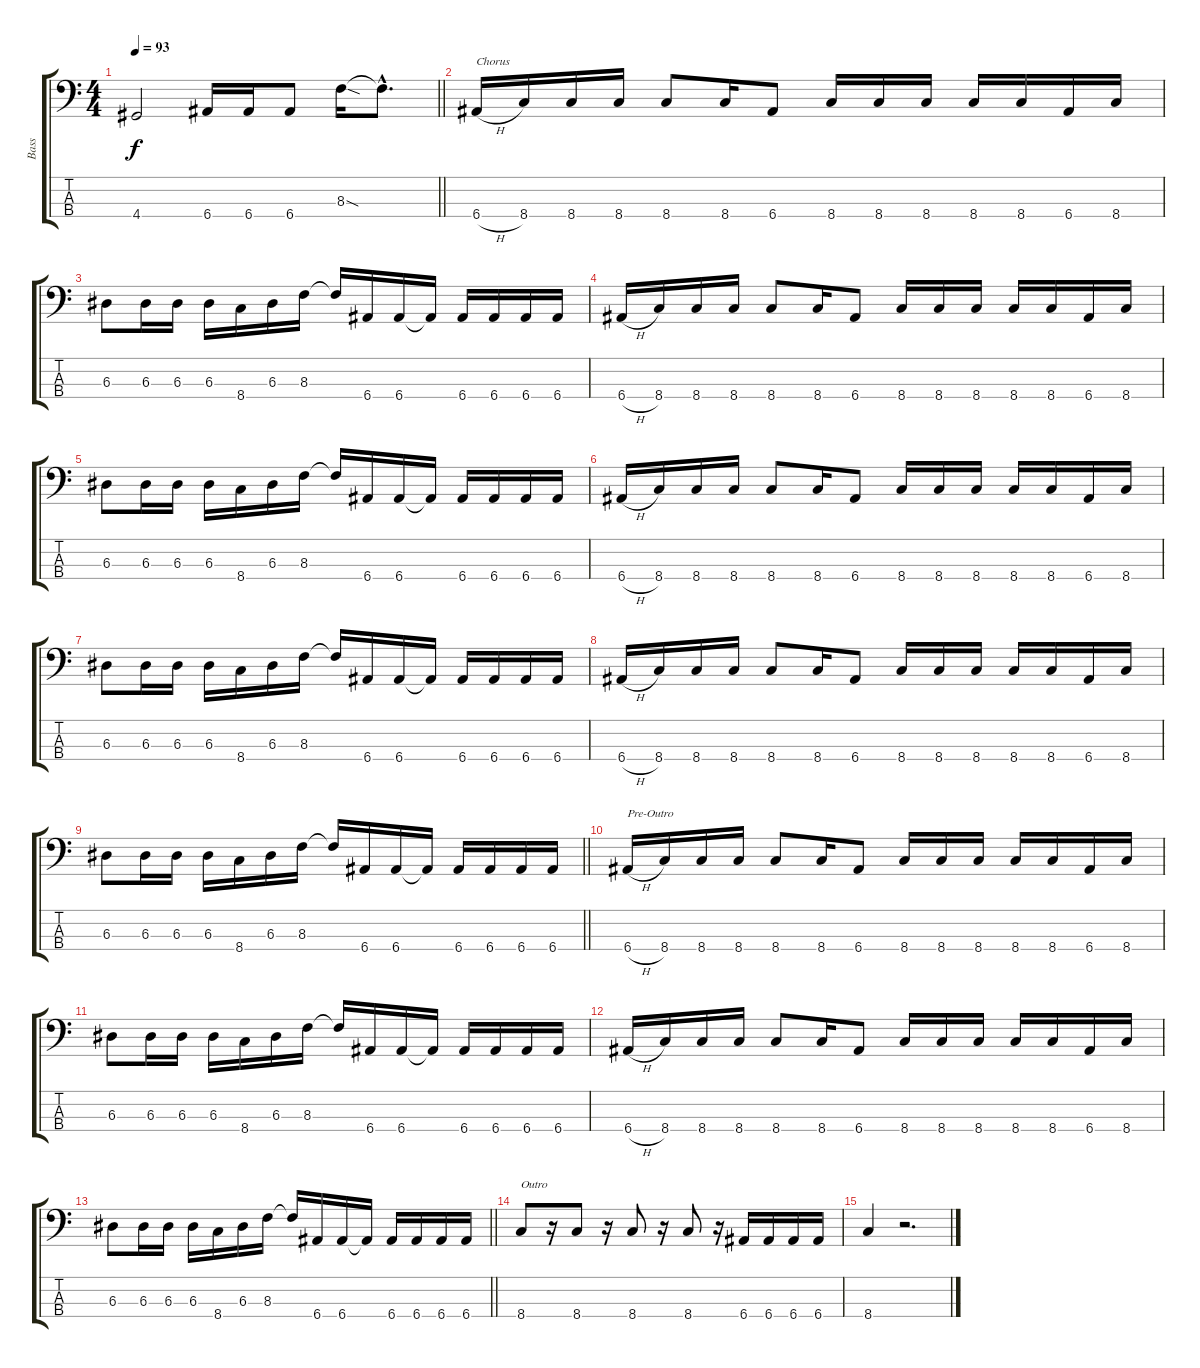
\track ("Bass" "Bass") {instrument electricbassfinger}
\staff {score tabs}
\tuning (G2 D2 A1 E1) {hide}
\ts (4 4)
\tempo 93
\clef f4
\barLineRight lightlight
\ks c
4.4.2{dy f} 6.4.16 6.4.16 6.4.8 8.3{sod}.16 8.3{hac t}.8{d} |
6.4{h}.16{txt "Chorus"} 8.4.16 8.4.16 8.4.16 8.4.8 8.4.16 6.4.8 8.4.16 8.4.16 8.4.16 8.4.16 8.4.16 6.4.16 8.4.16 |
6.3.8 6.3.16 6.3.16 6.3.16 8.4.16 6.3.16 8.3.16 8.3{t}.16 6.4.16 6.4.16 6.4{t}.16 6.4.16 6.4.16 6.4.16 6.4.16 |
6.4{h}.16 8.4.16 8.4.16 8.4.16 8.4.8 8.4.16 6.4.8 8.4.16 8.4.16 8.4.16 8.4.16 8.4.16 6.4.16 8.4.16 |
6.3.8 6.3.16 6.3.16 6.3.16 8.4.16 6.3.16 8.3.16 8.3{t}.16 6.4.16 6.4.16 6.4{t}.16 6.4.16 6.4.16 6.4.16 6.4.16 |
6.4{h}.16 8.4.16 8.4.16 8.4.16 8.4.8 8.4.16 6.4.8 8.4.16 8.4.16 8.4.16 8.4.16 8.4.16 6.4.16 8.4.16 |
6.3.8 6.3.16 6.3.16 6.3.16 8.4.16 6.3.16 8.3.16 8.3{t}.16 6.4.16 6.4.16 6.4{t}.16 6.4.16 6.4.16 6.4.16 6.4.16 |
6.4{h}.16 8.4.16 8.4.16 8.4.16 8.4.8 8.4.16 6.4.8 8.4.16 8.4.16 8.4.16 8.4.16 8.4.16 6.4.16 8.4.16 |
\barLineRight lightlight
6.3.8 6.3.16 6.3.16 6.3.16 8.4.16 6.3.16 8.3.16 8.3{t}.16 6.4.16 6.4.16 6.4{t}.16 6.4.16 6.4.16 6.4.16 6.4.16 |
6.4{h}.16{txt "Pre-Outro"} 8.4.16 8.4.16 8.4.16 8.4.8 8.4.16 6.4.8 8.4.16 8.4.16 8.4.16 8.4.16 8.4.16 6.4.16 8.4.16 |
6.3.8 6.3.16 6.3.16 6.3.16 8.4.16 6.3.16 8.3.16 8.3{t}.16 6.4.16 6.4.16 6.4{t}.16 6.4.16 6.4.16 6.4.16 6.4.16 |
6.4{h}.16 8.4.16 8.4.16 8.4.16 8.4.8 8.4.16 6.4.8 8.4.16 8.4.16 8.4.16 8.4.16 8.4.16 6.4.16 8.4.16 |
\barLineRight lightlight
6.3.8 6.3.16 6.3.16 6.3.16 8.4.16 6.3.16 8.3.16 8.3{t}.16 6.4.16 6.4.16 6.4{t}.16 6.4.16 6.4.16 6.4.16 6.4.16 |
8.4.8{txt "Outro"} r.16 8.4.8 r.16 8.4.8 r.16 8.4.8 r.16 6.4.16 6.4.16 6.4.16 6.4.16 |
8.4.4 r.2{d}
